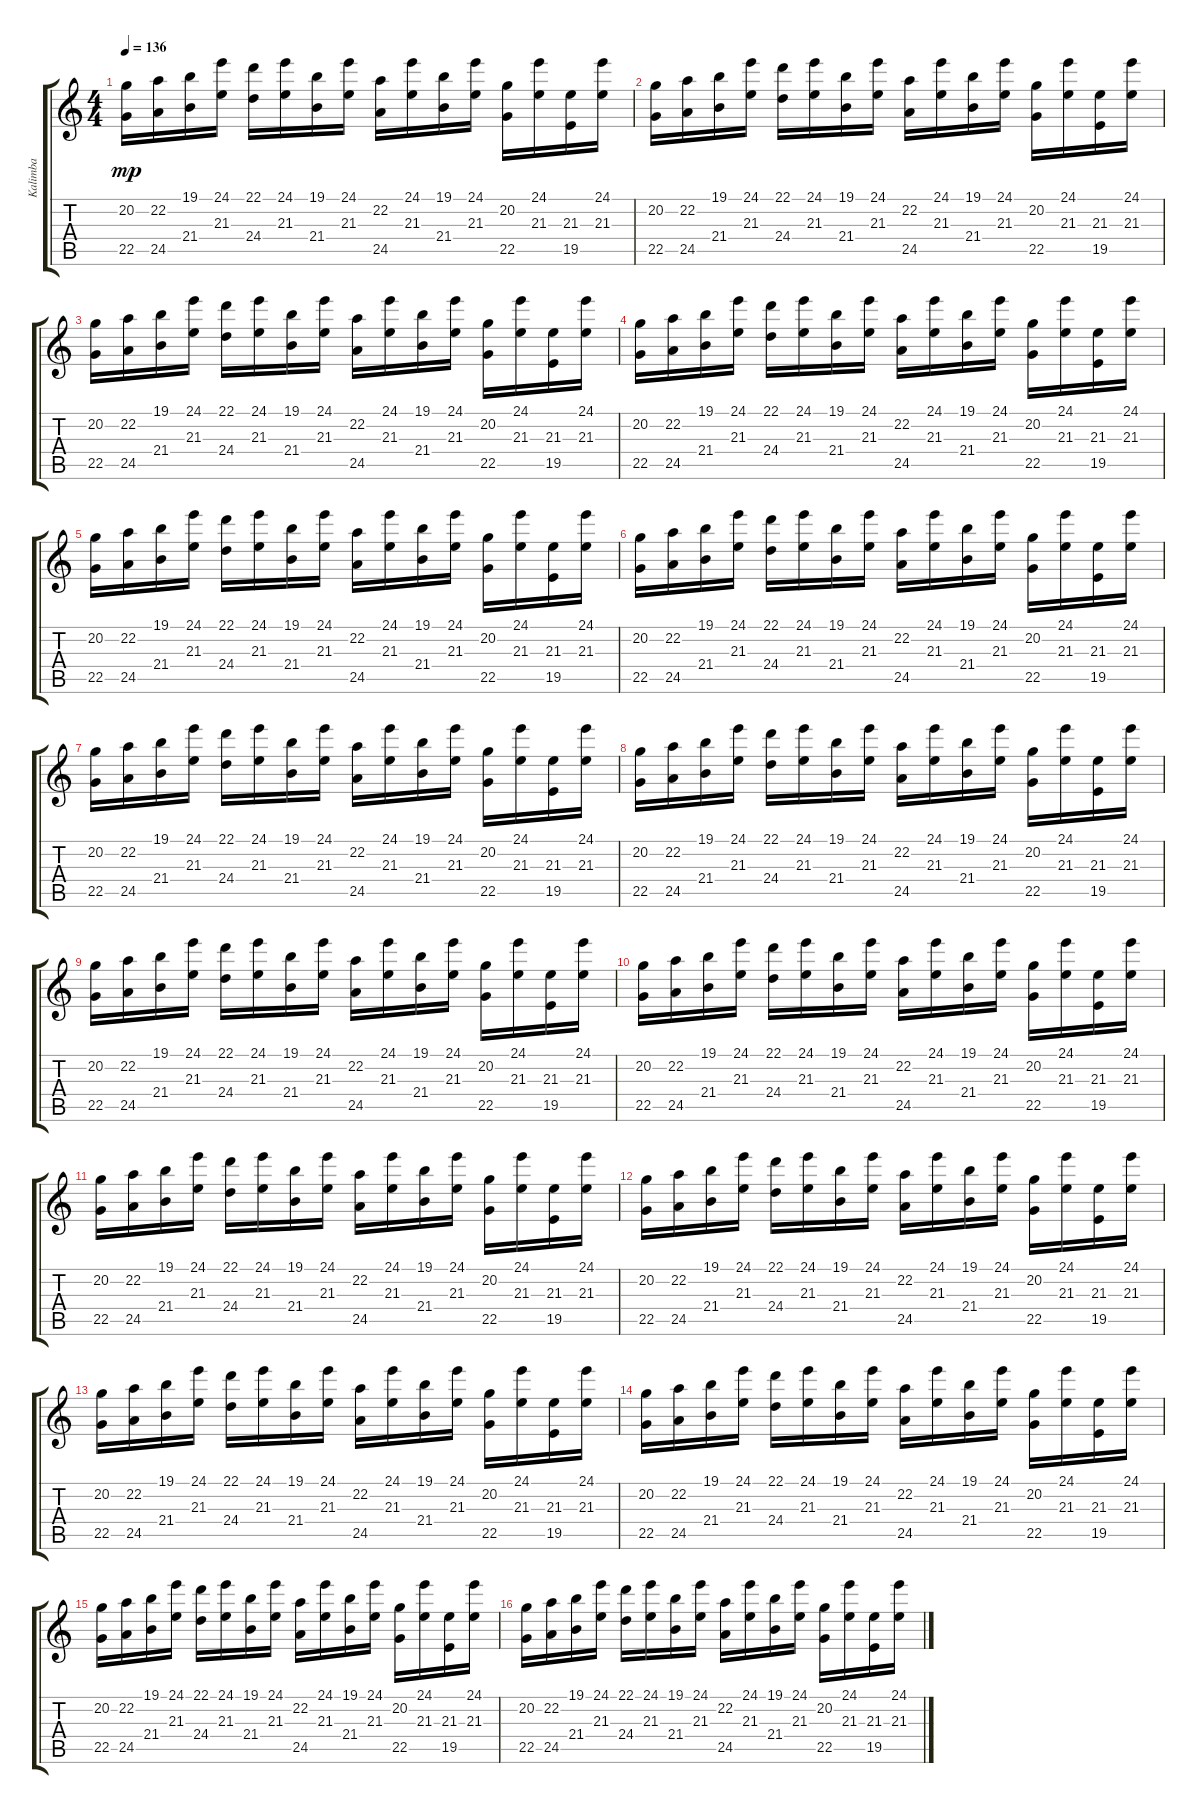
\track ("Kalimba        " "Kalimba   ") {instrument kalimba}
\staff {score tabs}
\tuning (E4 B3 G3 D3 A2 E2) {hide}
\ts (4 4)
\tempo 136
\clef g2
\ks c
(20.2 22.5).16{dy mp} (22.2 24.5).16 (19.1 21.4).16 (24.1 21.3).16 (22.1 24.4).16 (24.1 21.3).16 (19.1 21.4).16 (24.1 21.3).16 (22.2 24.5).16 (24.1 21.3).16 (19.1 21.4).16 (24.1 21.3).16 (20.2 22.5).16 (24.1 21.3).16 (21.3 19.5).16 (24.1 21.3).16 |
(20.2 22.5).16 (22.2 24.5).16 (19.1 21.4).16 (24.1 21.3).16 (22.1 24.4).16 (24.1 21.3).16 (19.1 21.4).16 (24.1 21.3).16 (22.2 24.5).16 (24.1 21.3).16 (19.1 21.4).16 (24.1 21.3).16 (20.2 22.5).16 (24.1 21.3).16 (21.3 19.5).16 (24.1 21.3).16 |
(20.2 22.5).16 (22.2 24.5).16 (19.1 21.4).16 (24.1 21.3).16 (22.1 24.4).16 (24.1 21.3).16 (19.1 21.4).16 (24.1 21.3).16 (22.2 24.5).16 (24.1 21.3).16 (19.1 21.4).16 (24.1 21.3).16 (20.2 22.5).16 (24.1 21.3).16 (21.3 19.5).16 (24.1 21.3).16 |
(20.2 22.5).16 (22.2 24.5).16 (19.1 21.4).16 (24.1 21.3).16 (22.1 24.4).16 (24.1 21.3).16 (19.1 21.4).16 (24.1 21.3).16 (22.2 24.5).16 (24.1 21.3).16 (19.1 21.4).16 (24.1 21.3).16 (20.2 22.5).16 (24.1 21.3).16 (21.3 19.5).16 (24.1 21.3).16 |
(20.2 22.5).16 (22.2 24.5).16 (19.1 21.4).16 (24.1 21.3).16 (22.1 24.4).16 (24.1 21.3).16 (19.1 21.4).16 (24.1 21.3).16 (22.2 24.5).16 (24.1 21.3).16 (19.1 21.4).16 (24.1 21.3).16 (20.2 22.5).16 (24.1 21.3).16 (21.3 19.5).16 (24.1 21.3).16 |
(20.2 22.5).16 (22.2 24.5).16 (19.1 21.4).16 (24.1 21.3).16 (22.1 24.4).16 (24.1 21.3).16 (19.1 21.4).16 (24.1 21.3).16 (22.2 24.5).16 (24.1 21.3).16 (19.1 21.4).16 (24.1 21.3).16 (20.2 22.5).16 (24.1 21.3).16 (21.3 19.5).16 (24.1 21.3).16 |
(20.2 22.5).16 (22.2 24.5).16 (19.1 21.4).16 (24.1 21.3).16 (22.1 24.4).16 (24.1 21.3).16 (19.1 21.4).16 (24.1 21.3).16 (22.2 24.5).16 (24.1 21.3).16 (19.1 21.4).16 (24.1 21.3).16 (20.2 22.5).16 (24.1 21.3).16 (21.3 19.5).16 (24.1 21.3).16 |
(20.2 22.5).16 (22.2 24.5).16 (19.1 21.4).16 (24.1 21.3).16 (22.1 24.4).16 (24.1 21.3).16 (19.1 21.4).16 (24.1 21.3).16 (22.2 24.5).16 (24.1 21.3).16 (19.1 21.4).16 (24.1 21.3).16 (20.2 22.5).16 (24.1 21.3).16 (21.3 19.5).16 (24.1 21.3).16 |
(20.2 22.5).16 (22.2 24.5).16 (19.1 21.4).16 (24.1 21.3).16 (22.1 24.4).16 (24.1 21.3).16 (19.1 21.4).16 (24.1 21.3).16 (22.2 24.5).16 (24.1 21.3).16 (19.1 21.4).16 (24.1 21.3).16 (20.2 22.5).16 (24.1 21.3).16 (21.3 19.5).16 (24.1 21.3).16 |
(20.2 22.5).16 (22.2 24.5).16 (19.1 21.4).16 (24.1 21.3).16 (22.1 24.4).16 (24.1 21.3).16 (19.1 21.4).16 (24.1 21.3).16 (22.2 24.5).16 (24.1 21.3).16 (19.1 21.4).16 (24.1 21.3).16 (20.2 22.5).16 (24.1 21.3).16 (21.3 19.5).16 (24.1 21.3).16 |
(20.2 22.5).16 (22.2 24.5).16 (19.1 21.4).16 (24.1 21.3).16 (22.1 24.4).16 (24.1 21.3).16 (19.1 21.4).16 (24.1 21.3).16 (22.2 24.5).16 (24.1 21.3).16 (19.1 21.4).16 (24.1 21.3).16 (20.2 22.5).16 (24.1 21.3).16 (21.3 19.5).16 (24.1 21.3).16 |
(20.2 22.5).16 (22.2 24.5).16 (19.1 21.4).16 (24.1 21.3).16 (22.1 24.4).16 (24.1 21.3).16 (19.1 21.4).16 (24.1 21.3).16 (22.2 24.5).16 (24.1 21.3).16 (19.1 21.4).16 (24.1 21.3).16 (20.2 22.5).16 (24.1 21.3).16 (21.3 19.5).16 (24.1 21.3).16 |
(20.2 22.5).16 (22.2 24.5).16 (19.1 21.4).16 (24.1 21.3).16 (22.1 24.4).16 (24.1 21.3).16 (19.1 21.4).16 (24.1 21.3).16 (22.2 24.5).16 (24.1 21.3).16 (19.1 21.4).16 (24.1 21.3).16 (20.2 22.5).16 (24.1 21.3).16 (21.3 19.5).16 (24.1 21.3).16 |
(20.2 22.5).16 (22.2 24.5).16 (19.1 21.4).16 (24.1 21.3).16 (22.1 24.4).16 (24.1 21.3).16 (19.1 21.4).16 (24.1 21.3).16 (22.2 24.5).16 (24.1 21.3).16 (19.1 21.4).16 (24.1 21.3).16 (20.2 22.5).16 (24.1 21.3).16 (21.3 19.5).16 (24.1 21.3).16 |
(20.2 22.5).16 (22.2 24.5).16 (19.1 21.4).16 (24.1 21.3).16 (22.1 24.4).16 (24.1 21.3).16 (19.1 21.4).16 (24.1 21.3).16 (22.2 24.5).16 (24.1 21.3).16 (19.1 21.4).16 (24.1 21.3).16 (20.2 22.5).16 (24.1 21.3).16 (21.3 19.5).16 (24.1 21.3).16 |
(20.2 22.5).16 (22.2 24.5).16 (19.1 21.4).16 (24.1 21.3).16 (22.1 24.4).16 (24.1 21.3).16 (19.1 21.4).16 (24.1 21.3).16 (22.2 24.5).16 (24.1 21.3).16 (19.1 21.4).16 (24.1 21.3).16 (20.2 22.5).16 (24.1 21.3).16 (21.3 19.5).16 (24.1 21.3).16
